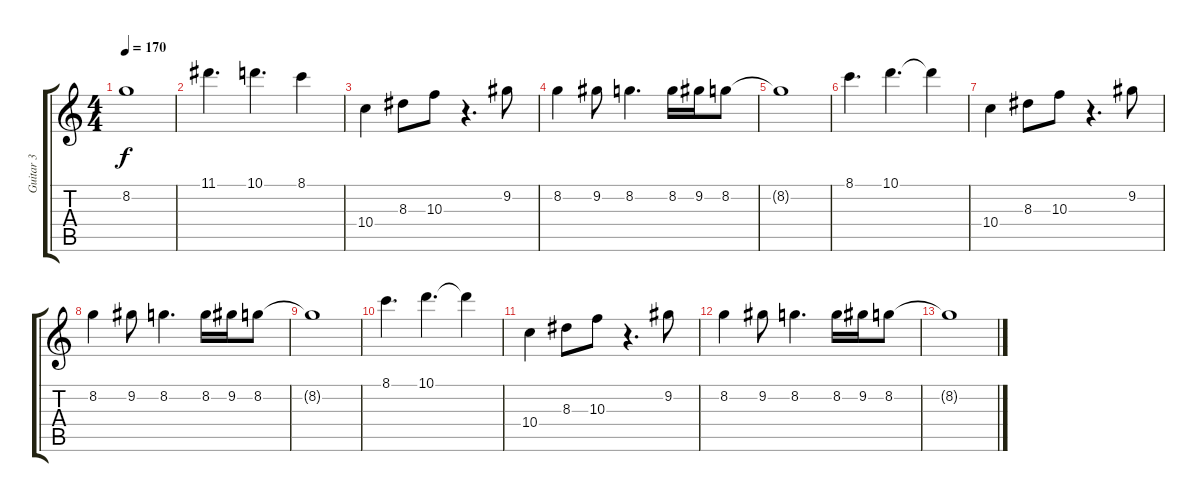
\track ("Guitar 3" "Guitar 3") {instrument acousticguitarsteel}
\staff {score tabs}
\tuning (E4 B3 G3 D3 A2 E2) {hide}
\ts (4 4)
\tempo 170
\clef g2
\ks c
8.2{t}.1{dy f} |
11.1.4{d} 10.1.4{d} 8.1.4 |
10.4.4 8.3.8 10.3.8 r.4{d} 9.2.8 |
8.2.4 9.2.8 8.2.4{d} 8.2.16 9.2.16 8.2.8 |
8.2{t}.1 |
8.1.4{d} 10.1.4{d} 10.1{t}.4 |
10.4.4 8.3.8 10.3.8 r.4{d} 9.2.8 |
8.2.4 9.2.8 8.2.4{d} 8.2.16 9.2.16 8.2.8 |
8.2{t}.1 |
8.1.4{d} 10.1.4{d} 10.1{t}.4 |
10.4.4 8.3.8 10.3.8 r.4{d} 9.2.8 |
8.2.4 9.2.8 8.2.4{d} 8.2.16 9.2.16 8.2.8 |
8.2{t}.1
